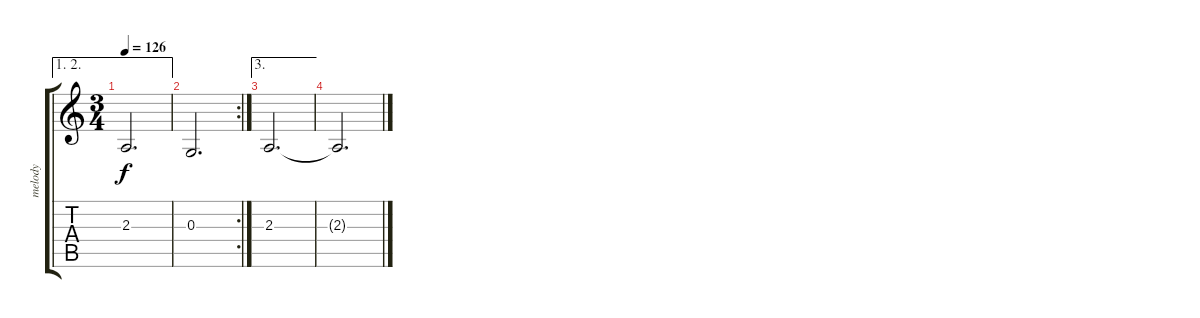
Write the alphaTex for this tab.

\track ("melody" "melody") {instrument violin}
\staff {score tabs}
\tuning (E4 B3 G3 D3 A2 E2) {hide}
\ae (1 2)
\ts (3 4)
\tempo 126
\clef g2
\ks c
2.3.2{d dy f} |
\rc 2
0.3.2{d} |
\ae 3
2.3.2{d} |
2.3{t}.2{d}
